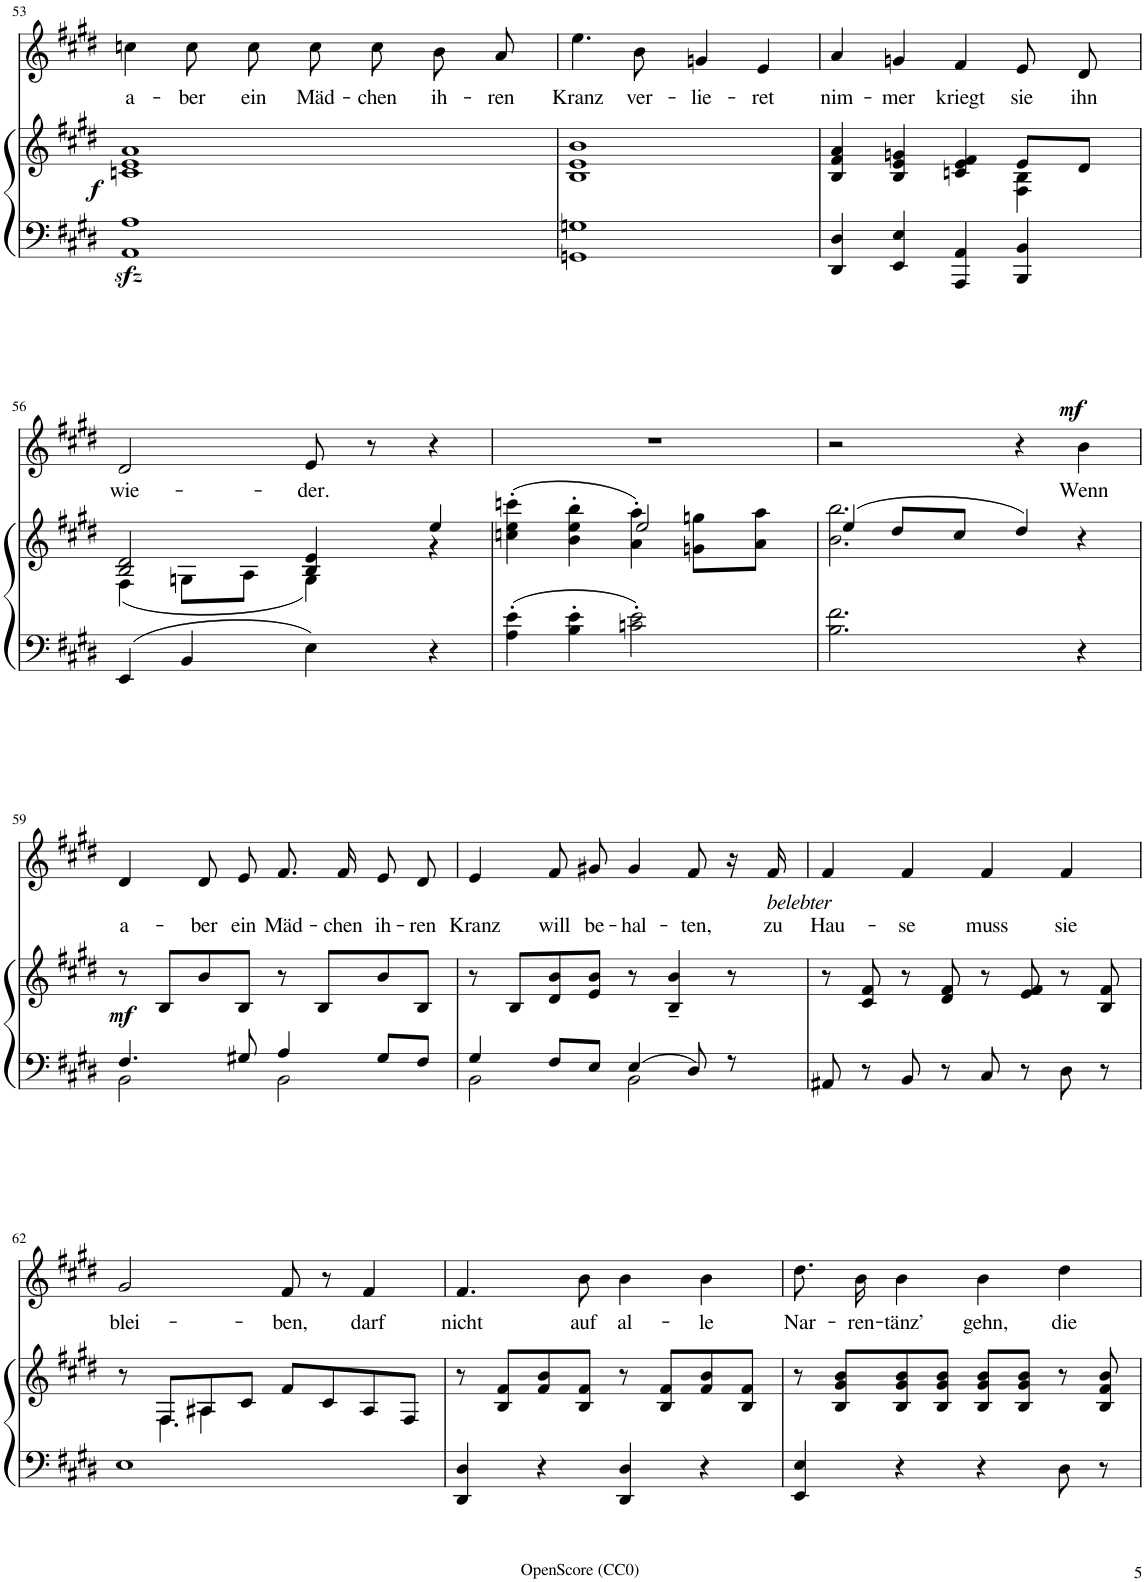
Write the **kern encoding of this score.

**kern	**kern	**dynam	**kern	**text	**dynam
*part2	*part2	*part2	*part1	*part1	*part1
*staff3	*staff2	*staff2/3	*staff1	*staff1	*staff1
*I"Piano	*	*	*I"Voice Voice	*	*
*I'Pno	*	*	*	*	*
!!LO:PB:g=z
*clefF4	*clefG2	*	*clefG2	*	*
*k[f#c#g#d#]	*k[f#c#g#d#]	*	*k[f#c#g#d#]	*	*
*M4/4	*M4/4	*	*M4/4	*	*
*met(c)	*met(c)	*	*met(c)	*	*
=53	=53	=53	=53	=53	=53
!	!	!LO:DY:b	!	!LO:LY:b	!
1AAzz< 1Azz<	1cn 1e 1a	f	4ccn\	a-	.
!	!	!	!	!LO:LY:b	!
.	.	.	8cc\L	-ber	.
!	!	!	!	!LO:LY:b	!
.	.	.	8cc\J	ein	.
!	!	!	!	!LO:LY:b	!
.	.	.	8cc\L	Mäd-	.
!	!	!	!	!LO:LY:b	!
.	.	.	8cc\J	-chen	.
!	!	!	!	!LO:LY:b	!
.	.	.	8b/L	ih-	.
!	!	!	!	!LO:LY:b	!
.	.	.	8a/J	-ren	.
=54	=54	=54	=54	=54	=54
!	!	!	!	!LO:LY:b	!
1GGn 1Gn	1B 1e 1b	.	4.ee\	Kranz	.
!	!	!	!	!LO:LY:b	!
.	.	.	8b\	ver-	.
!	!	!	!	!LO:LY:b	!
.	.	.	4gn/	-lie-	.
!	!	!	!	!LO:LY:b	!
.	.	.	4e/	-ret	.
=55	=55	=55	=55	=55	=55
*	*^	*	*	*	*
!	!	!	!	!	!LO:LY:b	!
4DD#/ 4D#/	4B/ 4f#/ 4a/	2.ryy	.	4a/	nim-	.
!	!	!	!	!	!LO:LY:b	!
4EE/ 4E/	4B/ 4e/ 4gn/	.	.	4gn/	-mer	.
!	!	!	!	!	!LO:LY:b	!
4AAA/ 4AA/	4cn/ 4e/ 4f#/	.	.	4f#/	kriegt	.
!	!	!	!	!	!LO:LY:b	!
4BBB/ 4BB/	8e/L	4F#\ 4B\	.	8e/L	sie	.
!	!	!	!	!	!LO:LY:b	!
.	8d#/J	.	.	8d#/J	ihn	.
!!LO:LB:g=z
=56	=56	=56	=56	=56	=56	=56
!	!	!	!	!	!LO:LY:b	!
4EE/	2B/ 2d#/	(4F#\	.	2d#/	wie-	.
4BB/	.	8Gn\L	.	.	.	.
.	.	8A\J	.	.	.	.
!	!	!	!	!	!LO:LY:b	!
4E\	4B/ 4e/	4G\)	.	8e/	-der.	.
.	.	.	.	8r	.	.
4r	4ee/	4r	.	4r	.	.
=57	=57	=57	=57	=57	=57	=57
4A\' 4e\'	(>4ccn\'> 4ee\'> 4cccn\'>	2ryy	.	1r	.	.
4B\' 4e\'	4b\'> 4ee\'> 4bb\'>	.	.	.	.	.
2cn\' 2e\'	4a\'> 4aa\'>)	2ee/	.	.	.	.
.	8gn\ 8ggn\L	.	.	.	.	.
.	8a\ 8aa\J	.	.	.	.	.
=58	=58	=58	=58	=58	=58	=58
2.B\ 2.f#\	(4ee/	2.b\ 2.bb\	.	2r	.	.
.	8dd#/L	.	.	.	.	.
.	8cc#/J	.	.	.	.	.
.	4dd#/)	.	.	4r	.	.
!	!	!	!	!	!LO:LY:b	!LO:DY:a
4r	4r	4ryy	.	4b\	Wenn	mf
!!LO:LB:g=z
=59	=59	=59	=59	=59	=59	=59
*^	*	*	*	*	*	*
!	!	!	!	!LO:DY:b	!	!LO:LY:b	!
*	*	*v	*v	*	*	*	*
4.F#/	2BB\	8r	mf	4d#/	a-	.
.	.	8B/L	.	.	.	.
!	!	!	!	!	!LO:LY:b	!
.	.	8b/	.	8d#/L	-ber	.
!	!	!	!	!	!LO:LY:b	!
8G#X/	.	8B/J	.	8e/J	ein	.
!	!	!	!	!	!LO:LY:b	!
4A/	2BB\	8r	.	8.f#/L	Mäd-	.
.	.	8B/L	.	.	.	.
!	!	!	!	!	!LO:LY:b	!
.	.	.	.	16f#/Jk	-chen	.
!	!	!	!	!	!LO:LY:b	!
8G#/L	.	8b/	.	8e/L	ih-	.
!	!	!	!	!	!LO:LY:b	!
8F#/J	.	8B/J	.	8d#/J	-ren	.
=60	=60	=60	=60	=60	=60	=60
!	!	!	!	!	!LO:LY:b	!
4G#/	2BB\	8r	.	4e/	Kranz	.
.	.	8B/L	.	.	.	.
!	!	!	!	!	!LO:LY:b	!
8F#/L	.	8d#/ 8b/	.	8f#/L	will	.
!	!	!	!	!	!LO:LY:b	!
8E/J	.	8e/ 8b/J	.	8g#X/J	be-	.
!	!	!	!	!	!LO:LY:b	!
4E/	2BB\	8r	.	4g#/	-hal-	.
.	.	4B/~ 4b/~	.	.	.	.
!	!	!	!	!	!LO:LY:b	!
8D#/	.	.	.	8f#/	-ten,	.
8r	.	8r	.	16r	.	.
!	!	!	!	!LO:TX:b:i:t=belebter	!	!
!	!	!	!	!	!LO:LY:b	!
.	.	.	.	16f#/	zu	.
*v	*v	*	*	*	*	*
=61	=61	=61	=61	=61	=61
!	!	!	!	!LO:LY:b	!
8AA#X/	8r	.	4f#/	Hau-	.
8r	8c#/ 8f#/	.	.	.	.
!	!	!	!	!LO:LY:b	!
8BB/	8r	.	4f#/	-se	.
8r	8d#/ 8f#/	.	.	.	.
!	!	!	!	!LO:LY:b	!
8C#/	8r	.	4f#/	muss	.
8r	8e/ 8f#/	.	.	.	.
!	!	!	!	!LO:LY:b	!
8D#\	8r	.	4f#/	sie	.
8r	8B/ 8f#/	.	.	.	.
!!LO:LB:g=z
=62	=62	=62	=62	=62	=62
*	*^	*	*	*	*
*	*	*^	*	*	*	*
!	!	!	!	!	!	!LO:LY:b	!
1E	8r	8ryy	4ryy	.	2g#/	blei-	.
!	!LO:N:head=solid	!LO:N:head=solid	!	!	!	!	!
.	8F#/L	4.F#\	.	.	.	.	.
.	8A#X/	.	4A#\	.	.	.	.
.	8c#/J	.	.	.	.	.	.
!	!	!	!	!	!	!LO:LY:b	!
.	8f#/L	2ryy	2ryy	.	8f#/	-ben,	.
.	8c#/	.	.	.	8r	.	.
!	!	!	!	!	!	!LO:LY:b	!
.	8A#/	.	.	.	4f#/	darf	.
.	8F#/J	.	.	.	.	.	.
*	*v	*v	*v	*	*	*	*
=63	=63	=63	=63	=63	=63
!	!	!	!	!LO:LY:b	!
4DD#/ 4D#/	8r	.	4.f#/	nicht	.
.	8B/ 8f#/L	.	.	.	.
4r	8f#/ 8b/	.	.	.	.
!	!	!	!	!LO:LY:b	!
.	8B/ 8f#/J	.	8b\	auf	.
!	!	!	!	!LO:LY:b	!
4DD#/ 4D#/	8r	.	4b\	al-	.
.	8B/ 8f#/L	.	.	.	.
!	!	!	!	!LO:LY:b	!
4r	8f#/ 8b/	.	4b\	-le	.
.	8B/ 8f#/J	.	.	.	.
=64	=64	=64	=64	=64	=64
!	!	!	!	!LO:LY:b	!
4EE/ 4E/	8r	.	8.dd#\L	Nar-	.
.	8B/ 8g#/ 8b/L	.	.	.	.
!	!	!	!	!LO:LY:b	!
.	.	.	16b\Jk	-ren-	.
!	!	!	!	!LO:LY:b	!
4r	8B/ 8g#/ 8b/	.	4b\	-tänz’	.
.	8B/ 8g#/ 8b/J	.	.	.	.
!	!	!	!	!LO:LY:b	!
4r	8B/ 8g#/ 8b/L	.	4b\	gehn,	.
.	8B/ 8g#/ 8b/J	.	.	.	.
!	!	!	!	!LO:LY:b	!
8D#\	8r	.	4dd#\	die	.
8r	8B/ 8f#/ 8b/	.	.	.	.
=	=	=	=	=	=
*-	*-	*-	*-	*-	*-
